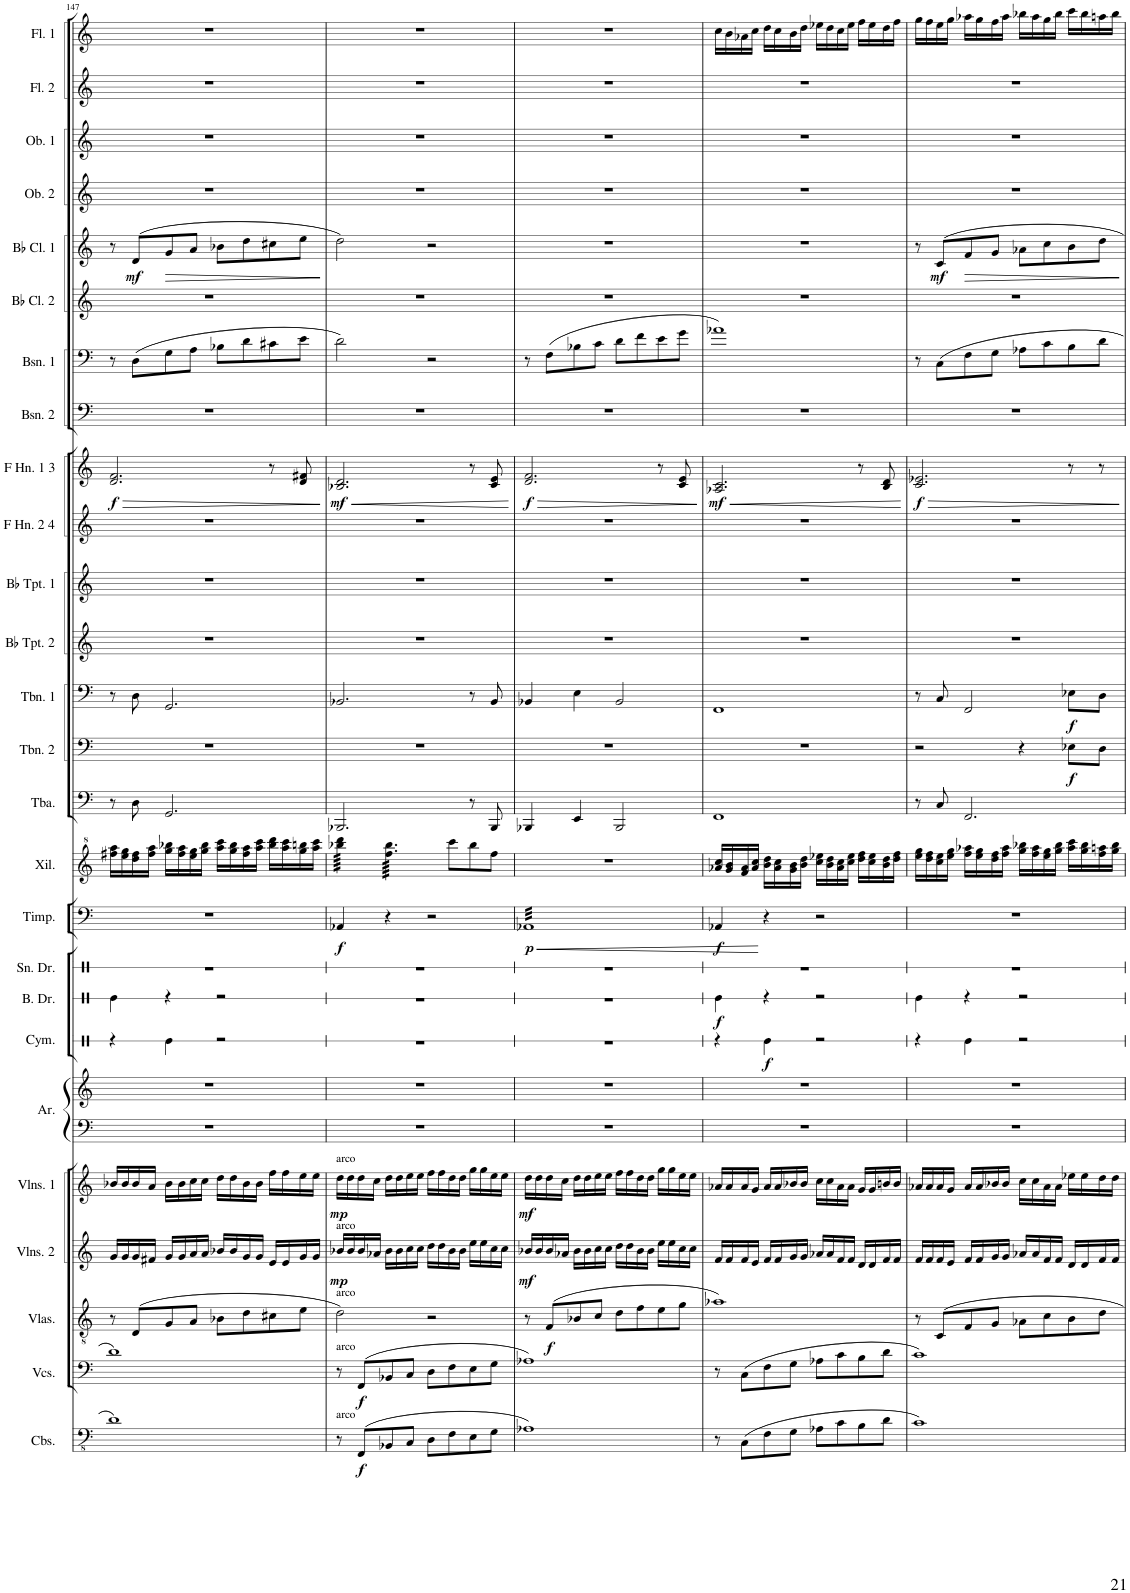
**kern	**dynam	**kern	**dynam	**kern	**dynam	**kern	**dynam	**kern	**dynam	**kern	**kern	**kern	**dynam	**kern	**dynam	**kern	**kern	**dynam	**kern	**kern	**kern	**dynam	**kern	**dynam	**kern	**kern	**kern	**kern	**dynam	**kern	**kern	**kern	**kern	**dynam	**kern	**kern	**kern	**kern
*part26	*part26	*part25	*part25	*part24	*part24	*part23	*part23	*part22	*part22	*part21	*part21	*part20	*part20	*part19	*part19	*part18	*part17	*part17	*part16	*part15	*part14	*part14	*part13	*part13	*part12	*part11	*part10	*part9	*part9	*part8	*part7	*part6	*part5	*part5	*part4	*part3	*part2	*part1
*staff27	*staff27	*staff26	*staff26	*staff25	*staff25	*staff24	*staff24	*staff23	*staff23	*staff22	*staff21	*staff20	*staff20	*staff19	*staff19	*staff18	*staff17	*staff17	*staff16	*staff15	*staff14	*staff14	*staff13	*staff13	*staff12	*staff11	*staff10	*staff9	*staff9	*staff8	*staff7	*staff6	*staff5	*staff5	*staff4	*staff3	*staff2	*staff1
*I"Contrabasses	*	*I"Violoncellos	*	*I"Violas	*	*I"Violins 2	*	*I"Violins 1	*	*I"Arpa	*	*I"Cymbal	*	*I"Bass Drum	*	*I"Snare Drum	*I"Timpani	*	*I"Xilofono	*I"Tuba	*I"Trombone 2	*	*I"Trombone 1	*	*I"Bb Trumpet 2	*I"Bb Trumpet 1	*I"F Horn 2 &amp; 4	*I"F Horn 1 &amp; 3	*	*I"Bassoon 2	*I"Bassoon 1	*I"Bb Clarinet 2	*I"Bb Clarinet 1	*	*I"Oboe 2	*I"Oboe 1	*I"Flute 2	*I"Flute 1
*I'Cbs.	*	*I'Vcs.	*	*I'Vlas.	*	*I'Vlns. 2	*	*I'Vlns. 1	*	*I'Ar.	*	*I'Cym.	*	*I'B. Dr.	*	*I'Sn. Dr.	*I'Timp.	*	*I'Xil.	*I'Tba.	*I'Tbn. 2	*	*I'Tbn. 1	*	*I'Bb Tpt. 2	*I'Bb Tpt. 1	*I'F Hn. 2 4	*I'F Hn. 1 3	*	*I'Bsn. 2	*I'Bsn. 1	*I'Bb Cl. 2	*I'Bb Cl. 1	*	*I'Ob. 2	*I'Ob. 1	*I'Fl. 2	*I'Fl. 1
!!LO:PB:g=z
*clefFv4	*	*clefF4	*	*clefGv2	*	*clefG2	*	*clefG2	*	*clefF4	*clefG2	*clefX	*	*clefX	*	*clefX	*clefF4	*	*clefG^2	*clefF4	*clefF4	*	*clefF4	*	*clefG2	*clefG2	*clefG2	*clefG2	*	*clefF4	*clefF4	*clefG2	*clefG2	*	*clefG2	*clefG2	*clefG2	*clefG2
*	*	*	*	*	*	*	*	*	*	*	*	*	*	*	*	*	*	*	*	*	*	*	*	*	*ITrd1c2	*ITrd1c2	*ITrd4c7	*ITrd4c7	*	*	*	*ITrd1c2	*ITrd1c2	*	*	*	*	*
*k[]	*	*k[]	*	*k[]	*	*k[]	*	*k[]	*	*k[]	*k[]	*k[]	*	*k[]	*	*k[]	*k[]	*	*k[]	*k[]	*k[]	*	*k[]	*	*k[]	*k[]	*k[]	*k[]	*	*k[]	*k[]	*k[]	*k[]	*	*k[]	*k[]	*k[]	*k[]
*M4/4	*	*M4/4	*	*M4/4	*	*M4/4	*	*M4/4	*	*M4/4	*M4/4	*M4/4	*	*M4/4	*	*M4/4	*M4/4	*	*M4/4	*M4/4	*M4/4	*	*M4/4	*	*M4/4	*M4/4	*M4/4	*M4/4	*	*M4/4	*M4/4	*M4/4	*M4/4	*	*M4/4	*M4/4	*M4/4	*M4/4
=147	=147	=147	=147	=147	=147	=147	=147	=147	=147	=147	=147	=147	=147	=147	=147	=147	=147	=147	=147	=147	=147	=147	=147	=147	=147	=147	=147	=147	=147	=147	=147	=147	=147	=147	=147	=147	=147	=147
!	!	!	!	!	!	!	!	!	!	!	!	!	!	!	!	!	!	!	!	!	!	!	!	!	!	!	!	!	!LO:HP:b	!	!	!	!	!	!	!	!	!
!	!	!	!	!	!	!	!	!	!	!	!	!	!	!	!	!	!	!	!	!	!	!	!	!	!	!	!	!	!LO:DY:n=1:b	!	!	!	!	!	!	!	!	!
1D	.	1d	.	8r	.	16g/LL	.	16b-X/LL	.	1r	1r	4r	.	4Re\	.	1r	1r	.	16fff#X\ 16aaa\LL	8r	1r	.	8r	.	1r	1r	1r	2.d/ 2.f/	> f	1r	8r	1r	8r	.	1r	1r	1r	1r
.	.	.	.	.	.	16g/	.	16b-/	.	.	.	.	.	.	.	.	.	.	16eee\ 16ggg\	.	.	.	.	.	.	.	.	.	.	.	.	.	.	.	.	.	.	.
!	!	!	!	!	!	!	!	!	!	!	!	!	!	!	!	!	!	!	!	!	!	!	!	!	!	!	!	!	!	!	!	!	!	!LO:DY:b	!	!	!	!
.	.	.	.	(8D/L	.	16g/	.	16b-/	.	.	.	.	.	.	.	.	.	.	16ddd\ 16fff#\	8D\	.	.	8D\	.	.	.	.	.	.	.	(8D\L	.	(8d/L	mf	.	.	.	.
.	.	.	.	.	.	16f#X/JJ	.	16a/JJ	.	.	.	.	.	.	.	.	.	.	16fff#\ 16aaa\JJ	.	.	.	.	.	.	.	.	.	.	.	.	.	.	.	.	.	.	.
!	!	!	!	!	!	!	!	!	!	!	!	!	!	!	!	!	!	!	!	!	!	!	!	!	!	!	!	!	!	!	!	!	!	!LO:HP:b	!	!	!	!
.	.	.	.	8G/	.	16g/LL	.	16b-\LL	.	.	.	4Re\	.	4r	.	.	.	.	16ggg\ 16bbb-X\LL	2.GG/	.	.	2.GG/	.	.	.	.	.	.	.	8G\	.	8g/	>	.	.	.	.
.	.	.	.	.	.	16g/	.	16b-\	.	.	.	.	.	.	.	.	.	.	16fff#\ 16aaa\	.	.	.	.	.	.	.	.	.	.	.	.	.	.	.	.	.	.	.
.	.	.	.	8A/J	.	16a/	.	16cc\	.	.	.	.	.	.	.	.	.	.	16eee\ 16ggg\	.	.	.	.	.	.	.	.	.	.	.	8A\J	.	8a/J	.	.	.	.	.
.	.	.	.	.	.	16a/JJ	.	16cc\JJ	.	.	.	.	.	.	.	.	.	.	16ggg\ 16bbb-\JJ	.	.	.	.	.	.	.	.	.	.	.	.	.	.	.	.	.	.	.
.	.	.	.	8B-X\L	.	16b-X/LL	.	16dd\LL	.	.	.	2r	.	2r	.	.	.	.	16aaa\ 16cccc\LL	.	.	.	.	.	.	.	.	.	.	.	8B-X\L	.	8b-X\L	.	.	.	.	.
.	.	.	.	.	.	16b-/	.	16dd\	.	.	.	.	.	.	.	.	.	.	16ggg\ 16bbb-\	.	.	.	.	.	.	.	.	.	.	.	.	.	.	.	.	.	.	.
.	.	.	.	8d\	.	16g/	.	16b-\	.	.	.	.	.	.	.	.	.	.	16fff#\ 16aaa\	.	.	.	.	.	.	.	.	.	.	.	8d\	.	8dd\	.	.	.	.	.
.	.	.	.	.	.	16g/JJ	.	16b-\JJ	.	.	.	.	.	.	.	.	.	.	16aaa\ 16cccc\JJ	.	.	.	.	.	.	.	.	.	.	.	.	.	.	.	.	.	.	.
.	.	.	.	8c#X\	.	16e/LL	.	16ff\LL	.	.	.	.	.	.	.	.	.	.	16bbb-\ 16dddd\LL	.	.	.	.	.	.	.	.	8r	.	.	8c#X\	.	8cc#X\	.	.	.	.	.
.	.	.	.	.	.	16e/	.	16ff\	.	.	.	.	.	.	.	.	.	.	16aaa\ 16cccc\	.	.	.	.	.	.	.	.	.	.	.	.	.	.	.	.	.	.	.
.	.	.	.	8e\J	.	16g/	.	16ee\	.	.	.	.	.	.	.	.	.	.	16ggg\ 16bbbn\	.	.	.	.	.	.	.	.	8d/ 8f#X/	.	.	8e\J	.	8ee\J	.	.	.	.	.
.	.	.	.	.	.	16g/JJ	.	16ee\JJ	.	.	.	.	.	.	.	.	.	.	16aaa\ 16cccc\JJ	.	.	.	.	.	.	.	.	.	.	.	.	.	.	.	.	.	.	.
.	.	.	.	.	.	.	.	.	.	.	.	.	.	.	.	.	.	.	.	.	.	.	.	.	.	.	.	.	]	.	.	.	.	]	.	.	.	.
=148	=148	=148	=148	=148	=148	=148	=148	=148	=148	=148	=148	=148	=148	=148	=148	=148	=148	=148	=148	=148	=148	=148	=148	=148	=148	=148	=148	=148	=148	=148	=148	=148	=148	=148	=148	=148	=148	=148
!	!	!	!	!	!	!	!	!LO:TX:a:t=arco	!	!	!	!	!	!	!	!	!	!	!	!	!	!	!	!	!	!	!	!	!	!	!	!	!	!	!	!	!	!
!	!	!	!	!	!	!LO:TX:a:t=arco	!	!	!	!	!	!	!	!	!	!	!	!	!	!	!	!	!	!	!	!	!	!	!	!	!	!	!	!	!	!	!	!
!	!	!	!	!LO:TX:a:t=arco	!	!	!	!	!	!	!	!	!	!	!	!	!	!	!	!	!	!	!	!	!	!	!	!	!	!	!	!	!	!	!	!	!	!
!	!	!LO:TX:a:t=arco	!	!	!	!	!	!	!	!	!	!	!	!	!	!	!	!	!	!	!	!	!	!	!	!	!	!	!	!	!	!	!	!	!	!	!	!
!LO:TX:a:t=arco	!	!	!	!	!	!	!	!	!	!	!	!	!	!	!	!	!	!	!	!	!	!	!	!	!	!	!	!	!	!	!	!	!	!	!	!	!	!
!	!	!	!	!	!	!	!LO:DY:b	!	!LO:DY:b	!	!	!	!	!	!	!	!	!LO:DY:b	!	!	!	!	!	!	!	!	!	!	!LO:HP:b	!	!	!	!	!	!	!	!	!
!	!	!	!	!	!	!	!	!	!	!	!	!	!	!	!	!	!	!	!	!	!	!	!	!	!	!	!	!	!LO:DY:n=1:b	!	!	!	!	!	!	!	!	!
*	*	*	*	*	*	*	*	*	*	*	*	*	*	*	*	*	*	*	*tremolo	*	*	*	*	*	*	*	*	*	*	*	*	*	*	*	*	*	*	*
8r	.	8r	.	2d\)	.	16b-X/LL	mp	16dd\LL	mp	1r	1r	1r	.	1r	.	1r	4AA-X/	f	64bbb-X\ 64dddd\LLLL	2.BBB-X/	1r	.	2.BB-X/	.	1r	1r	1r	2.B-X/ 2.d/	< mf	1r	2d\)	1r	2dd\)	.	1r	1r	1r	1r
.	.	.	.	.	.	.	.	.	.	.	.	.	.	.	.	.	.	.	64bbb-X\ 64dddd\	.	.	.	.	.	.	.	.	.	.	.	.	.	.	.	.	.	.	.
.	.	.	.	.	.	.	.	.	.	.	.	.	.	.	.	.	.	.	64bbb-X\ 64dddd\	.	.	.	.	.	.	.	.	.	.	.	.	.	.	.	.	.	.	.
.	.	.	.	.	.	.	.	.	.	.	.	.	.	.	.	.	.	.	64bbb-X\ 64dddd\	.	.	.	.	.	.	.	.	.	.	.	.	.	.	.	.	.	.	.
.	.	.	.	.	.	16b-/	.	16dd\	.	.	.	.	.	.	.	.	.	.	64bbb-X\ 64dddd\	.	.	.	.	.	.	.	.	.	.	.	.	.	.	.	.	.	.	.
.	.	.	.	.	.	.	.	.	.	.	.	.	.	.	.	.	.	.	64bbb-X\ 64dddd\	.	.	.	.	.	.	.	.	.	.	.	.	.	.	.	.	.	.	.
.	.	.	.	.	.	.	.	.	.	.	.	.	.	.	.	.	.	.	64bbb-X\ 64dddd\	.	.	.	.	.	.	.	.	.	.	.	.	.	.	.	.	.	.	.
.	.	.	.	.	.	.	.	.	.	.	.	.	.	.	.	.	.	.	64bbb-X\ 64dddd\	.	.	.	.	.	.	.	.	.	.	.	.	.	.	.	.	.	.	.
!	!LO:DY:b	!	!LO:DY:b	!	!	!	!	!	!	!	!	!	!	!	!	!	!	!	!	!	!	!	!	!	!	!	!	!	!	!	!	!	!	!	!	!	!	!
(8FFF/L	f	(8FF/L	f	.	.	16b-/	.	16dd\	.	.	.	.	.	.	.	.	.	.	64bbb-X\ 64dddd\	.	.	.	.	.	.	.	.	.	.	.	.	.	.	.	.	.	.	.
.	.	.	.	.	.	.	.	.	.	.	.	.	.	.	.	.	.	.	64bbb-X\ 64dddd\	.	.	.	.	.	.	.	.	.	.	.	.	.	.	.	.	.	.	.
.	.	.	.	.	.	.	.	.	.	.	.	.	.	.	.	.	.	.	64bbb-X\ 64dddd\	.	.	.	.	.	.	.	.	.	.	.	.	.	.	.	.	.	.	.
.	.	.	.	.	.	.	.	.	.	.	.	.	.	.	.	.	.	.	64bbb-X\ 64dddd\	.	.	.	.	.	.	.	.	.	.	.	.	.	.	.	.	.	.	.
.	.	.	.	.	.	16a-X/JJ	.	16cc\JJ	.	.	.	.	.	.	.	.	.	.	64bbb-X\ 64dddd\	.	.	.	.	.	.	.	.	.	.	.	.	.	.	.	.	.	.	.
.	.	.	.	.	.	.	.	.	.	.	.	.	.	.	.	.	.	.	64bbb-X\ 64dddd\	.	.	.	.	.	.	.	.	.	.	.	.	.	.	.	.	.	.	.
.	.	.	.	.	.	.	.	.	.	.	.	.	.	.	.	.	.	.	64bbb-X\ 64dddd\	.	.	.	.	.	.	.	.	.	.	.	.	.	.	.	.	.	.	.
.	.	.	.	.	.	.	.	.	.	.	.	.	.	.	.	.	.	.	64bbb-X\ 64dddd\JJJJ	.	.	.	.	.	.	.	.	.	.	.	.	.	.	.	.	.	.	.
8BBB-X/	.	8BB-X/	.	.	.	16b-\LL	.	16dd\LL	.	.	.	.	.	.	.	.	4r	.	64fff\ 64bbb-\LLLL	.	.	.	.	.	.	.	.	.	.	.	.	.	.	.	.	.	.	.
.	.	.	.	.	.	.	.	.	.	.	.	.	.	.	.	.	.	.	64fff\ 64bbb-\	.	.	.	.	.	.	.	.	.	.	.	.	.	.	.	.	.	.	.
.	.	.	.	.	.	.	.	.	.	.	.	.	.	.	.	.	.	.	64fff\ 64bbb-\	.	.	.	.	.	.	.	.	.	.	.	.	.	.	.	.	.	.	.
.	.	.	.	.	.	.	.	.	.	.	.	.	.	.	.	.	.	.	64fff\ 64bbb-\	.	.	.	.	.	.	.	.	.	.	.	.	.	.	.	.	.	.	.
.	.	.	.	.	.	16b-\	.	16dd\	.	.	.	.	.	.	.	.	.	.	64fff\ 64bbb-\	.	.	.	.	.	.	.	.	.	.	.	.	.	.	.	.	.	.	.
.	.	.	.	.	.	.	.	.	.	.	.	.	.	.	.	.	.	.	64fff\ 64bbb-\	.	.	.	.	.	.	.	.	.	.	.	.	.	.	.	.	.	.	.
.	.	.	.	.	.	.	.	.	.	.	.	.	.	.	.	.	.	.	64fff\ 64bbb-\	.	.	.	.	.	.	.	.	.	.	.	.	.	.	.	.	.	.	.
.	.	.	.	.	.	.	.	.	.	.	.	.	.	.	.	.	.	.	64fff\ 64bbb-\	.	.	.	.	.	.	.	.	.	.	.	.	.	.	.	.	.	.	.
8CC/J	.	8C/J	.	.	.	16cc\	.	16ee\	.	.	.	.	.	.	.	.	.	.	64fff\ 64bbb-\	.	.	.	.	.	.	.	.	.	.	.	.	.	.	.	.	.	.	.
.	.	.	.	.	.	.	.	.	.	.	.	.	.	.	.	.	.	.	64fff\ 64bbb-\	.	.	.	.	.	.	.	.	.	.	.	.	.	.	.	.	.	.	.
.	.	.	.	.	.	.	.	.	.	.	.	.	.	.	.	.	.	.	64fff\ 64bbb-\	.	.	.	.	.	.	.	.	.	.	.	.	.	.	.	.	.	.	.
.	.	.	.	.	.	.	.	.	.	.	.	.	.	.	.	.	.	.	64fff\ 64bbb-\	.	.	.	.	.	.	.	.	.	.	.	.	.	.	.	.	.	.	.
.	.	.	.	.	.	16cc\JJ	.	16ee\JJ	.	.	.	.	.	.	.	.	.	.	64fff\ 64bbb-\	.	.	.	.	.	.	.	.	.	.	.	.	.	.	.	.	.	.	.
.	.	.	.	.	.	.	.	.	.	.	.	.	.	.	.	.	.	.	64fff\ 64bbb-\	.	.	.	.	.	.	.	.	.	.	.	.	.	.	.	.	.	.	.
.	.	.	.	.	.	.	.	.	.	.	.	.	.	.	.	.	.	.	64fff\ 64bbb-\	.	.	.	.	.	.	.	.	.	.	.	.	.	.	.	.	.	.	.
.	.	.	.	.	.	.	.	.	.	.	.	.	.	.	.	.	.	.	64fff\ 64bbb-\	.	.	.	.	.	.	.	.	.	.	.	.	.	.	.	.	.	.	.
8DD\L	.	8D\L	.	2r	.	16dd\LL	.	16ff\LL	.	.	.	.	.	.	.	.	2r	.	64fff\ 64bbb-\	.	.	.	.	.	.	.	.	.	.	.	2r	.	2r	.	.	.	.	.
.	.	.	.	.	.	.	.	.	.	.	.	.	.	.	.	.	.	.	64fff\ 64bbb-\	.	.	.	.	.	.	.	.	.	.	.	.	.	.	.	.	.	.	.
.	.	.	.	.	.	.	.	.	.	.	.	.	.	.	.	.	.	.	64fff\ 64bbb-\	.	.	.	.	.	.	.	.	.	.	.	.	.	.	.	.	.	.	.
.	.	.	.	.	.	.	.	.	.	.	.	.	.	.	.	.	.	.	64fff\ 64bbb-\	.	.	.	.	.	.	.	.	.	.	.	.	.	.	.	.	.	.	.
.	.	.	.	.	.	16dd\	.	16ff\	.	.	.	.	.	.	.	.	.	.	64fff\ 64bbb-\	.	.	.	.	.	.	.	.	.	.	.	.	.	.	.	.	.	.	.
.	.	.	.	.	.	.	.	.	.	.	.	.	.	.	.	.	.	.	64fff\ 64bbb-\	.	.	.	.	.	.	.	.	.	.	.	.	.	.	.	.	.	.	.
.	.	.	.	.	.	.	.	.	.	.	.	.	.	.	.	.	.	.	64fff\ 64bbb-\	.	.	.	.	.	.	.	.	.	.	.	.	.	.	.	.	.	.	.
.	.	.	.	.	.	.	.	.	.	.	.	.	.	.	.	.	.	.	64fff\ 64bbb-\JJJJ	.	.	.	.	.	.	.	.	.	.	.	.	.	.	.	.	.	.	.
*	*	*	*	*	*	*	*	*	*	*	*	*	*	*	*	*	*	*	*Xtremolo	*	*	*	*	*	*	*	*	*	*	*	*	*	*	*	*	*	*	*
8FF\	.	8F\	.	.	.	16b-\	.	16dd\	.	.	.	.	.	.	.	.	.	.	8cccc\L	.	.	.	.	.	.	.	.	.	.	.	.	.	.	.	.	.	.	.
.	.	.	.	.	.	16b-\JJ	.	16dd\JJ	.	.	.	.	.	.	.	.	.	.	.	.	.	.	.	.	.	.	.	.	.	.	.	.	.	.	.	.	.	.
8EE\	.	8E\	.	.	.	16ee\LL	.	16gg\LL	.	.	.	.	.	.	.	.	.	.	8bbb-\	8r	.	.	8r	.	.	.	.	8r	.	.	.	.	.	.	.	.	.	.
.	.	.	.	.	.	16ee\	.	16gg\	.	.	.	.	.	.	.	.	.	.	.	.	.	.	.	.	.	.	.	.	.	.	.	.	.	.	.	.	.	.
8GG\J	.	8G\J	.	.	.	16cc\	.	16ee\	.	.	.	.	.	.	.	.	.	.	8fff\J	8BBB-/	.	.	8BB-/	.	.	.	.	8c/ 8e/	.	.	.	.	.	.	.	.	.	.
.	.	.	.	.	.	16cc\JJ	.	16ee\JJ	.	.	.	.	.	.	.	.	.	.	.	.	.	.	.	.	.	.	.	.	.	.	.	.	.	.	.	.	.	.
.	.	.	.	.	.	.	.	.	.	.	.	.	.	.	.	.	.	.	.	.	.	.	.	.	.	.	.	.	[	.	.	.	.	.	.	.	.	.
=149	=149	=149	=149	=149	=149	=149	=149	=149	=149	=149	=149	=149	=149	=149	=149	=149	=149	=149	=149	=149	=149	=149	=149	=149	=149	=149	=149	=149	=149	=149	=149	=149	=149	=149	=149	=149	=149	=149
!	!	!	!	!	!	!	!LO:DY:b	!	!LO:DY:b	!	!	!	!	!	!	!	!	!LO:HP:b	!	!	!	!	!	!	!	!	!	!	!LO:HP:b	!	!	!	!	!	!	!	!	!
!	!	!	!	!	!	!	!	!	!	!	!	!	!	!	!	!	!	!LO:DY:n=1:b	!	!	!	!	!	!	!	!	!	!	!LO:DY:n=1:b	!	!	!	!	!	!	!	!	!
*	*	*	*	*	*	*	*	*	*	*	*	*	*	*	*	*	*tremolo	*	*	*	*	*	*	*	*	*	*	*	*	*	*	*	*	*	*	*	*	*
1AA-X)	.	1A-X)	.	8r	.	16b-X/LL	mf	16dd\LL	mf	1r	1r	1r	.	1r	.	1r	32AA-XLLL	< p	1r	4BBB-X/	1r	.	4BB-X/	.	1r	1r	1r	2.d/ 2.f/	> f	1r	8r	1r	1r	.	1r	1r	1r	1r
.	.	.	.	.	.	.	.	.	.	.	.	.	.	.	.	.	32AA-X	.	.	.	.	.	.	.	.	.	.	.	.	.	.	.	.	.	.	.	.	.
.	.	.	.	.	.	16b-/	.	16dd\	.	.	.	.	.	.	.	.	32AA-X	.	.	.	.	.	.	.	.	.	.	.	.	.	.	.	.	.	.	.	.	.
.	.	.	.	.	.	.	.	.	.	.	.	.	.	.	.	.	32AA-X	.	.	.	.	.	.	.	.	.	.	.	.	.	.	.	.	.	.	.	.	.
!	!	!	!	!	!LO:DY:b	!	!	!	!	!	!	!	!	!	!	!	!	!	!	!	!	!	!	!	!	!	!	!	!	!	!	!	!	!	!	!	!	!
.	.	.	.	(8F/L	f	16b-/	.	16dd\	.	.	.	.	.	.	.	.	32AA-X	.	.	.	.	.	.	.	.	.	.	.	.	.	(8F\L	.	.	.	.	.	.	.
.	.	.	.	.	.	.	.	.	.	.	.	.	.	.	.	.	32AA-X	.	.	.	.	.	.	.	.	.	.	.	.	.	.	.	.	.	.	.	.	.
.	.	.	.	.	.	16a-X/JJ	.	16cc\JJ	.	.	.	.	.	.	.	.	32AA-X	.	.	.	.	.	.	.	.	.	.	.	.	.	.	.	.	.	.	.	.	.
.	.	.	.	.	.	.	.	.	.	.	.	.	.	.	.	.	32AA-X	.	.	.	.	.	.	.	.	.	.	.	.	.	.	.	.	.	.	.	.	.
.	.	.	.	8B-X/	.	16b-\LL	.	16dd\LL	.	.	.	.	.	.	.	.	32AA-X	.	.	4EE/	.	.	4E\	.	.	.	.	.	.	.	8B-X\	.	.	.	.	.	.	.
.	.	.	.	.	.	.	.	.	.	.	.	.	.	.	.	.	32AA-X	.	.	.	.	.	.	.	.	.	.	.	.	.	.	.	.	.	.	.	.	.
.	.	.	.	.	.	16b-\	.	16dd\	.	.	.	.	.	.	.	.	32AA-X	.	.	.	.	.	.	.	.	.	.	.	.	.	.	.	.	.	.	.	.	.
.	.	.	.	.	.	.	.	.	.	.	.	.	.	.	.	.	32AA-X	.	.	.	.	.	.	.	.	.	.	.	.	.	.	.	.	.	.	.	.	.
.	.	.	.	8c/J	.	16cc\	.	16ee\	.	.	.	.	.	.	.	.	32AA-X	.	.	.	.	.	.	.	.	.	.	.	.	.	8c\J	.	.	.	.	.	.	.
.	.	.	.	.	.	.	.	.	.	.	.	.	.	.	.	.	32AA-X	.	.	.	.	.	.	.	.	.	.	.	.	.	.	.	.	.	.	.	.	.
.	.	.	.	.	.	16cc\JJ	.	16ee\JJ	.	.	.	.	.	.	.	.	32AA-X	.	.	.	.	.	.	.	.	.	.	.	.	.	.	.	.	.	.	.	.	.
.	.	.	.	.	.	.	.	.	.	.	.	.	.	.	.	.	32AA-X	.	.	.	.	.	.	.	.	.	.	.	.	.	.	.	.	.	.	.	.	.
.	.	.	.	8d\L	.	16dd\LL	.	16ff\LL	.	.	.	.	.	.	.	.	32AA-X	.	.	2BBB-/	.	.	2BB-/	.	.	.	.	.	.	.	8d\L	.	.	.	.	.	.	.
.	.	.	.	.	.	.	.	.	.	.	.	.	.	.	.	.	32AA-X	.	.	.	.	.	.	.	.	.	.	.	.	.	.	.	.	.	.	.	.	.
.	.	.	.	.	.	16dd\	.	16ff\	.	.	.	.	.	.	.	.	32AA-X	.	.	.	.	.	.	.	.	.	.	.	.	.	.	.	.	.	.	.	.	.
.	.	.	.	.	.	.	.	.	.	.	.	.	.	.	.	.	32AA-X	.	.	.	.	.	.	.	.	.	.	.	.	.	.	.	.	.	.	.	.	.
.	.	.	.	8f\	.	16b-\	.	16dd\	.	.	.	.	.	.	.	.	32AA-X	.	.	.	.	.	.	.	.	.	.	.	.	.	8f\	.	.	.	.	.	.	.
.	.	.	.	.	.	.	.	.	.	.	.	.	.	.	.	.	32AA-X	.	.	.	.	.	.	.	.	.	.	.	.	.	.	.	.	.	.	.	.	.
.	.	.	.	.	.	16b-\JJ	.	16dd\JJ	.	.	.	.	.	.	.	.	32AA-X	.	.	.	.	.	.	.	.	.	.	.	.	.	.	.	.	.	.	.	.	.
.	.	.	.	.	.	.	.	.	.	.	.	.	.	.	.	.	32AA-X	.	.	.	.	.	.	.	.	.	.	.	.	.	.	.	.	.	.	.	.	.
.	.	.	.	8e\	.	16ee\LL	.	16gg\LL	.	.	.	.	.	.	.	.	32AA-X	.	.	.	.	.	.	.	.	.	.	8r	.	.	8e\	.	.	.	.	.	.	.
.	.	.	.	.	.	.	.	.	.	.	.	.	.	.	.	.	32AA-X	.	.	.	.	.	.	.	.	.	.	.	.	.	.	.	.	.	.	.	.	.
.	.	.	.	.	.	16ee\	.	16gg\	.	.	.	.	.	.	.	.	32AA-X	.	.	.	.	.	.	.	.	.	.	.	.	.	.	.	.	.	.	.	.	.
.	.	.	.	.	.	.	.	.	.	.	.	.	.	.	.	.	32AA-X	.	.	.	.	.	.	.	.	.	.	.	.	.	.	.	.	.	.	.	.	.
.	.	.	.	8g\J	.	16cc\	.	16ee\	.	.	.	.	.	.	.	.	32AA-X	.	.	.	.	.	.	.	.	.	.	8c/ 8e/	.	.	8g\J	.	.	.	.	.	.	.
.	.	.	.	.	.	.	.	.	.	.	.	.	.	.	.	.	32AA-X	.	.	.	.	.	.	.	.	.	.	.	.	.	.	.	.	.	.	.	.	.
.	.	.	.	.	.	16cc\JJ	.	16ee\JJ	.	.	.	.	.	.	.	.	32AA-X	.	.	.	.	.	.	.	.	.	.	.	.	.	.	.	.	.	.	.	.	.
.	.	.	.	.	.	.	.	.	.	.	.	.	.	.	.	.	32AA-XJJJ	.	.	.	.	.	.	.	.	.	.	.	.	.	.	.	.	.	.	.	.	.
*	*	*	*	*	*	*	*	*	*	*	*	*	*	*	*	*	*Xtremolo	*	*	*	*	*	*	*	*	*	*	*	*	*	*	*	*	*	*	*	*	*
.	.	.	.	.	.	.	.	.	.	.	.	.	.	.	.	.	.	.	.	.	.	.	.	.	.	.	.	.	]	.	.	.	.	.	.	.	.	.
=150	=150	=150	=150	=150	=150	=150	=150	=150	=150	=150	=150	=150	=150	=150	=150	=150	=150	=150	=150	=150	=150	=150	=150	=150	=150	=150	=150	=150	=150	=150	=150	=150	=150	=150	=150	=150	=150	=150
!	!	!	!	!	!	!	!	!	!	!	!	!	!	!	!LO:DY:b	!	!	!LO:DY:b	!	!	!	!	!	!	!	!	!	!	!LO:HP:b	!	!	!	!	!	!	!	!	!
!	!	!	!	!	!	!	!	!	!	!	!	!	!	!	!	!	!	!	!	!	!	!	!	!	!	!	!	!	!LO:DY:n=1:b	!	!	!	!	!	!	!	!	!
8r	.	8r	.	1a-X)	.	16f/LL	.	16a-X/LL	.	1r	1r	4r	.	4Re\	f	1r	4AA-X/	f	16aa-X/ 16ccc/LL	1FF	1r	.	1FF	.	1r	1r	1r	2.A-X/ 2.c/	< mf	1r	1a-X)	1r	1r	.	1r	1r	1r	16cc\LL
.	.	.	.	.	.	16f/	.	16a-/	.	.	.	.	.	.	.	.	.	.	16gg/ 16bb/	.	.	.	.	.	.	.	.	.	.	.	.	.	.	.	.	.	.	16b\
(8CC\L	.	(8C\L	.	.	.	16f/	.	16a-/	.	.	.	.	.	.	.	.	.	.	16ff/ 16aa-/	.	.	.	.	.	.	.	.	.	.	.	.	.	.	.	.	.	.	16a-X\
.	.	.	.	.	.	16e/JJ	.	16g/JJ	.	.	.	.	.	.	.	.	.	.	16aa-/ 16ccc/JJ	.	.	.	.	.	.	.	.	.	.	.	.	.	.	.	.	.	.	16cc\JJ
!	!	!	!	!	!	!	!	!	!	!	!	!	!LO:DY:b	!	!	!	!	!	!	!	!	!	!	!	!	!	!	!	!	!	!	!	!	!	!	!	!	!
8FF\	.	8F\	.	.	.	16f/LL	.	16a-/LL	.	.	.	4Re\	f	4r	.	.	4r	[	16bb\ 16ddd\LL	.	.	.	.	.	.	.	.	.	.	.	.	.	.	.	.	.	.	16dd\LL
.	.	.	.	.	.	16f/	.	16a-/	.	.	.	.	.	.	.	.	.	.	16aa-\ 16ccc\	.	.	.	.	.	.	.	.	.	.	.	.	.	.	.	.	.	.	16cc\
8GG\J	.	8G\J	.	.	.	16g/	.	16b-X/	.	.	.	.	.	.	.	.	.	.	16gg\ 16bb\	.	.	.	.	.	.	.	.	.	.	.	.	.	.	.	.	.	.	16b\
.	.	.	.	.	.	16g/JJ	.	16b-/JJ	.	.	.	.	.	.	.	.	.	.	16bb\ 16ddd\JJ	.	.	.	.	.	.	.	.	.	.	.	.	.	.	.	.	.	.	16dd\JJ
8AA-X\L	.	8A-X\L	.	.	.	16a-X/LL	.	16cc\LL	.	.	.	2r	.	2r	.	.	2r	.	16ccc\ 16eee-X\LL	.	.	.	.	.	.	.	.	.	.	.	.	.	.	.	.	.	.	16ee-X\LL
.	.	.	.	.	.	16a-/	.	16cc\	.	.	.	.	.	.	.	.	.	.	16bb\ 16ddd\	.	.	.	.	.	.	.	.	.	.	.	.	.	.	.	.	.	.	16dd\
8C\	.	8c\	.	.	.	16f/	.	16a-\	.	.	.	.	.	.	.	.	.	.	16aa-\ 16ccc\	.	.	.	.	.	.	.	.	.	.	.	.	.	.	.	.	.	.	16cc\
.	.	.	.	.	.	16f/JJ	.	16a-\JJ	.	.	.	.	.	.	.	.	.	.	16ccc\ 16eee-\JJ	.	.	.	.	.	.	.	.	.	.	.	.	.	.	.	.	.	.	16ee-\JJ
8BB\	.	8B\	.	.	.	16d/LL	.	16g/LL	.	.	.	.	.	.	.	.	.	.	16ddd\ 16fff\LL	.	.	.	.	.	.	.	.	8r	.	.	.	.	.	.	.	.	.	16ff\LL
.	.	.	.	.	.	16d/	.	16g/	.	.	.	.	.	.	.	.	.	.	16ccc\ 16eee-\	.	.	.	.	.	.	.	.	.	.	.	.	.	.	.	.	.	.	16ee-\
8D\J	.	8d\J	.	.	.	16f/	.	16bn/	.	.	.	.	.	.	.	.	.	.	16bb\ 16ddd\	.	.	.	.	.	.	.	.	8B/ 8d/	.	.	.	.	.	.	.	.	.	16dd\
.	.	.	.	.	.	16f/JJ	.	16b/JJ	.	.	.	.	.	.	.	.	.	.	16ddd\ 16fff\JJ	.	.	.	.	.	.	.	.	.	.	.	.	.	.	.	.	.	.	16ff\JJ
.	.	.	.	.	.	.	.	.	.	.	.	.	.	.	.	.	.	.	.	.	.	.	.	.	.	.	.	.	[	.	.	.	.	.	.	.	.	.
=151	=151	=151	=151	=151	=151	=151	=151	=151	=151	=151	=151	=151	=151	=151	=151	=151	=151	=151	=151	=151	=151	=151	=151	=151	=151	=151	=151	=151	=151	=151	=151	=151	=151	=151	=151	=151	=151	=151
!	!	!	!	!	!	!	!	!	!	!	!	!	!	!	!	!	!	!	!	!	!	!	!	!	!	!	!	!	!LO:HP:b	!	!	!	!	!	!	!	!	!
!	!	!	!	!	!	!	!	!	!	!	!	!	!	!	!	!	!	!	!	!	!	!	!	!	!	!	!	!	!LO:DY:n=1:b	!	!	!	!	!	!	!	!	!
1C)	.	1c)	.	8r	.	16f/LL	.	16a-X/LL	.	1r	1r	4r	.	4Re\	.	1r	1r	.	16eee\ 16ggg\LL	8r	2r	.	8r	.	1r	1r	1r	2.c/ 2.e-X/	> f	1r	8r	1r	8r	.	1r	1r	1r	16gg\LL
.	.	.	.	.	.	16f/	.	16a-/	.	.	.	.	.	.	.	.	.	.	16ddd\ 16fff\	.	.	.	.	.	.	.	.	.	.	.	.	.	.	.	.	.	.	16ff\
!	!	!	!	!	!	!	!	!	!	!	!	!	!	!	!	!	!	!	!	!	!	!	!	!	!	!	!	!	!	!	!	!	!	!LO:DY:b	!	!	!	!
.	.	.	.	8C/L	.	16f/	.	16a-/	.	.	.	.	.	.	.	.	.	.	16ccc\ 16eee\	8C/	.	.	8C/	.	.	.	.	.	.	.	8C\L	.	8c/L	mf	.	.	.	16ee\
.	.	.	.	.	.	16e/JJ	.	16g/JJ	.	.	.	.	.	.	.	.	.	.	16eee\ 16ggg\JJ	.	.	.	.	.	.	.	.	.	.	.	.	.	.	.	.	.	.	16gg\JJ
!	!	!	!	!	!	!	!	!	!	!	!	!	!	!	!	!	!	!	!	!	!	!	!	!	!	!	!	!	!	!	!	!	!	!LO:HP:b	!	!	!	!
.	.	.	.	8F/	.	16f/LL	.	16a-/LL	.	.	.	4Re\	.	4r	.	.	.	.	16fff\ 16aaa-X\LL	2.FF/	.	.	2FF/	.	.	.	.	.	.	.	8F\	.	8f/	>	.	.	.	16aa-X\LL
.	.	.	.	.	.	16f/	.	16a-/	.	.	.	.	.	.	.	.	.	.	16eee\ 16ggg\	.	.	.	.	.	.	.	.	.	.	.	.	.	.	.	.	.	.	16gg\
.	.	.	.	8G/J	.	16g/	.	16b-X/	.	.	.	.	.	.	.	.	.	.	16ddd\ 16fff\	.	.	.	.	.	.	.	.	.	.	.	8G\J	.	8g/J	.	.	.	.	16ff\
.	.	.	.	.	.	16g/JJ	.	16b-/JJ	.	.	.	.	.	.	.	.	.	.	16fff\ 16aaa-\JJ	.	.	.	.	.	.	.	.	.	.	.	.	.	.	.	.	.	.	16aa-\JJ
.	.	.	.	8A-X\L	.	16a-X/LL	.	16cc\LL	.	.	.	2r	.	2r	.	.	.	.	16ggg\ 16bbb-X\LL	.	4r	.	.	.	.	.	.	.	.	.	8A-X\L	.	8a-X\L	.	.	.	.	16bb-X\LL
.	.	.	.	.	.	16a-/	.	16cc\	.	.	.	.	.	.	.	.	.	.	16fff\ 16aaa-\	.	.	.	.	.	.	.	.	.	.	.	.	.	.	.	.	.	.	16aa-\
.	.	.	.	8c\	.	16f/	.	16a-\	.	.	.	.	.	.	.	.	.	.	16eee\ 16ggg\	.	.	.	.	.	.	.	.	.	.	.	8c\	.	8cc\	.	.	.	.	16gg\
.	.	.	.	.	.	16f/JJ	.	16a-\JJ	.	.	.	.	.	.	.	.	.	.	16ggg\ 16bbb-\JJ	.	.	.	.	.	.	.	.	.	.	.	.	.	.	.	.	.	.	16bb-\JJ
!	!	!	!	!	!	!	!	!	!	!	!	!	!	!	!	!	!	!	!	!	!	!LO:DY:b	!	!LO:DY:b	!	!	!	!	!	!	!	!	!	!	!	!	!	!
.	.	.	.	8B\	.	16d/LL	.	16ee-X\LL	.	.	.	.	.	.	.	.	.	.	16aaa-\ 16cccc\LL	.	8E-X\L	f	8E-X\L	f	.	.	.	8r	.	.	8B\	.	8b\	.	.	.	.	16ccc\LL
.	.	.	.	.	.	16d/	.	16ee-\	.	.	.	.	.	.	.	.	.	.	16ggg\ 16bbb-\	.	.	.	.	.	.	.	.	.	.	.	.	.	.	.	.	.	.	16bb-\
.	.	.	.	8d\J	.	16f/	.	16dd\	.	.	.	.	.	.	.	.	.	.	16fff\ 16aaan\	.	8D\J	.	8D\J	.	.	.	.	8r	.	.	8d\J	.	8dd\J	.	.	.	.	16aan\
.	.	.	.	.	.	16f/JJ	.	16dd\JJ	.	.	.	.	.	.	.	.	.	.	16ggg\ 16bbb-\JJ	.	.	.	.	.	.	.	.	.	.	.	.	.	.	.	.	.	.	16bb-\JJ
.	.	.	.	.	.	.	.	.	.	.	.	.	.	.	.	.	.	.	.	.	.	.	.	.	.	.	.	.	]	.	.	.	.	]	.	.	.	.
=	=	=	=	=	=	=	=	=	=	=	=	=	=	=	=	=	=	=	=	=	=	=	=	=	=	=	=	=	=	=	=	=	=	=	=	=	=	=
*-	*-	*-	*-	*-	*-	*-	*-	*-	*-	*-	*-	*-	*-	*-	*-	*-	*-	*-	*-	*-	*-	*-	*-	*-	*-	*-	*-	*-	*-	*-	*-	*-	*-	*-	*-	*-	*-	*-
